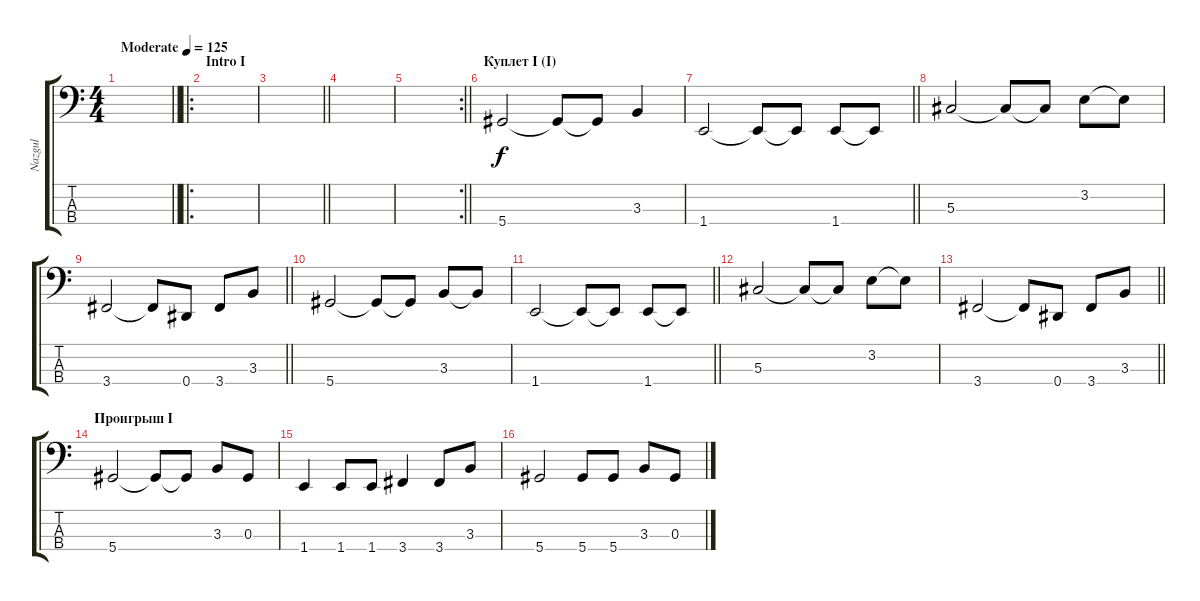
\track ("Nazgul" "Nazgul") {instrument electricbasspick}
\staff {score tabs}
\tuning (Gb2 Db2 Ab1 Eb1) {hide}
\ts (4 4)
\tempo (125 "Moderate")
\clef f4
\barLineRight lightlight
\ks c
|
\ro
\section ("" "Intro I")
|
\barLineRight lightlight
|
|
\rc 2
\barLineRight lightlight
|
\section ("" "Куплет I (I)")
5.4.2 5.4{t}.8 5.4{t}.8 3.3.4 |
\barLineRight lightlight
1.4.2 1.4{t}.8 1.4{t}.8 1.4.8 1.4{t}.8 |
5.3.2 5.3{t}.8 5.3{t}.8 3.2.8 3.2{t}.8 |
\barLineRight lightlight
3.4.2 3.4{t}.8 0.4.8 3.4.8 3.3.8 |
5.4.2 5.4{t}.8 5.4{t}.8 3.3.8 3.3{t}.8 |
\barLineRight lightlight
1.4.2 1.4{t}.8 1.4{t}.8 1.4.8 1.4{t}.8 |
5.3.2 5.3{t}.8 5.3{t}.8 3.2.8 3.2{t}.8 |
\barLineRight lightlight
3.4.2 3.4{t}.8 0.4.8 3.4.8 3.3.8 |
\section ("" "Проигрыш I")
5.4.2 5.4{t}.8 5.4{t}.8 3.3.8 0.3.8 |
1.4.4 1.4.8 1.4.8 3.4.4 3.4.8 3.3.8 |
5.4.2 5.4.8 5.4.8 3.3.8 0.3.8
